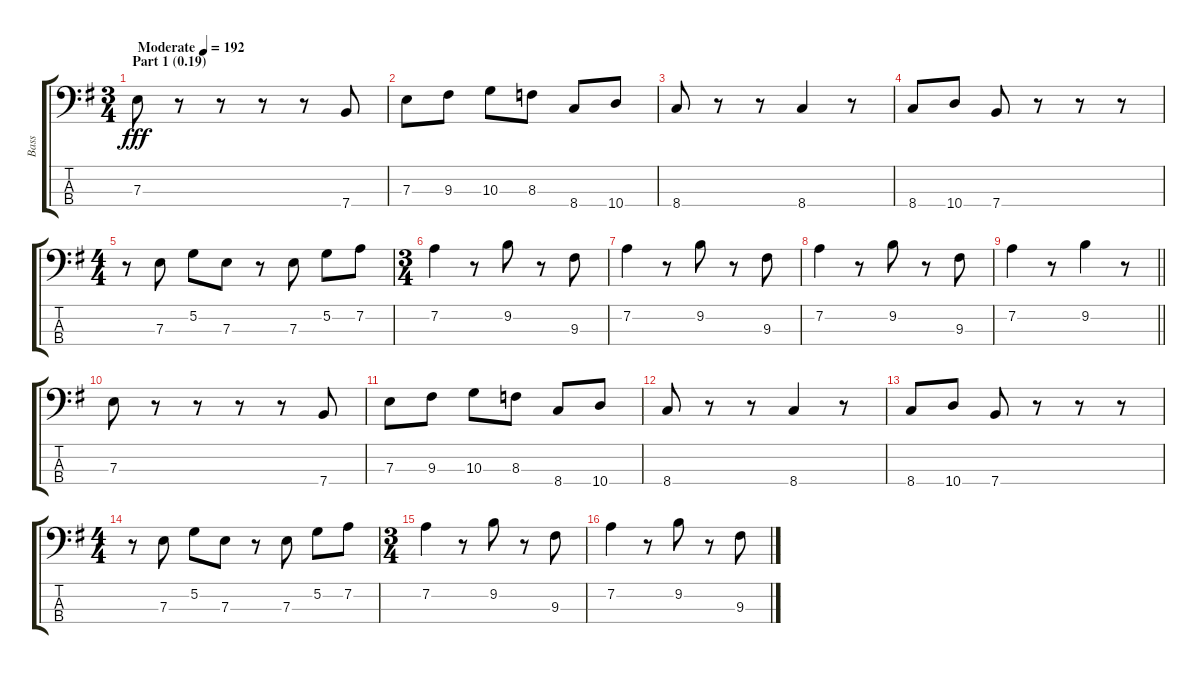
\track ("Bass" "Bass") {instrument electricbasspick}
\staff {score tabs}
\tuning (G2 D2 A1 E1) {hide}
\ts (3 4)
\section ("" "Part 1 (0.19)")
\tempo (192 "Moderate")
\clef f4
\ks g
7.3.8{dy fff instrument electricbasspick} r.8 r.8 r.8 r.8 7.4.8 |
7.3.8 9.3.8 10.3.8 8.3.8 8.4.8 10.4.8 |
8.4.8 r.8 r.8 8.4.4 r.8 |
8.4.8 10.4.8 7.4.8 r.8 r.8 r.8 |
\ts (4 4)
r.8 7.3.8 5.2.8 7.3.8 r.8 7.3.8 5.2.8 7.2.8 |
\ts (3 4)
7.2.4 r.8 9.2.8 r.8 9.3.8 |
7.2.4 r.8 9.2.8 r.8 9.3.8 |
7.2.4 r.8 9.2.8 r.8 9.3.8 |
\barLineRight lightlight
7.2.4 r.8 9.2.4 r.8 |
7.3.8 r.8 r.8 r.8 r.8 7.4.8 |
7.3.8 9.3.8 10.3.8 8.3.8 8.4.8 10.4.8 |
8.4.8 r.8 r.8 8.4.4 r.8 |
8.4.8 10.4.8 7.4.8 r.8 r.8 r.8 |
\ts (4 4)
r.8 7.3.8 5.2.8 7.3.8 r.8 7.3.8 5.2.8 7.2.8 |
\ts (3 4)
7.2.4 r.8 9.2.8 r.8 9.3.8 |
7.2.4 r.8 9.2.8 r.8 9.3.8
